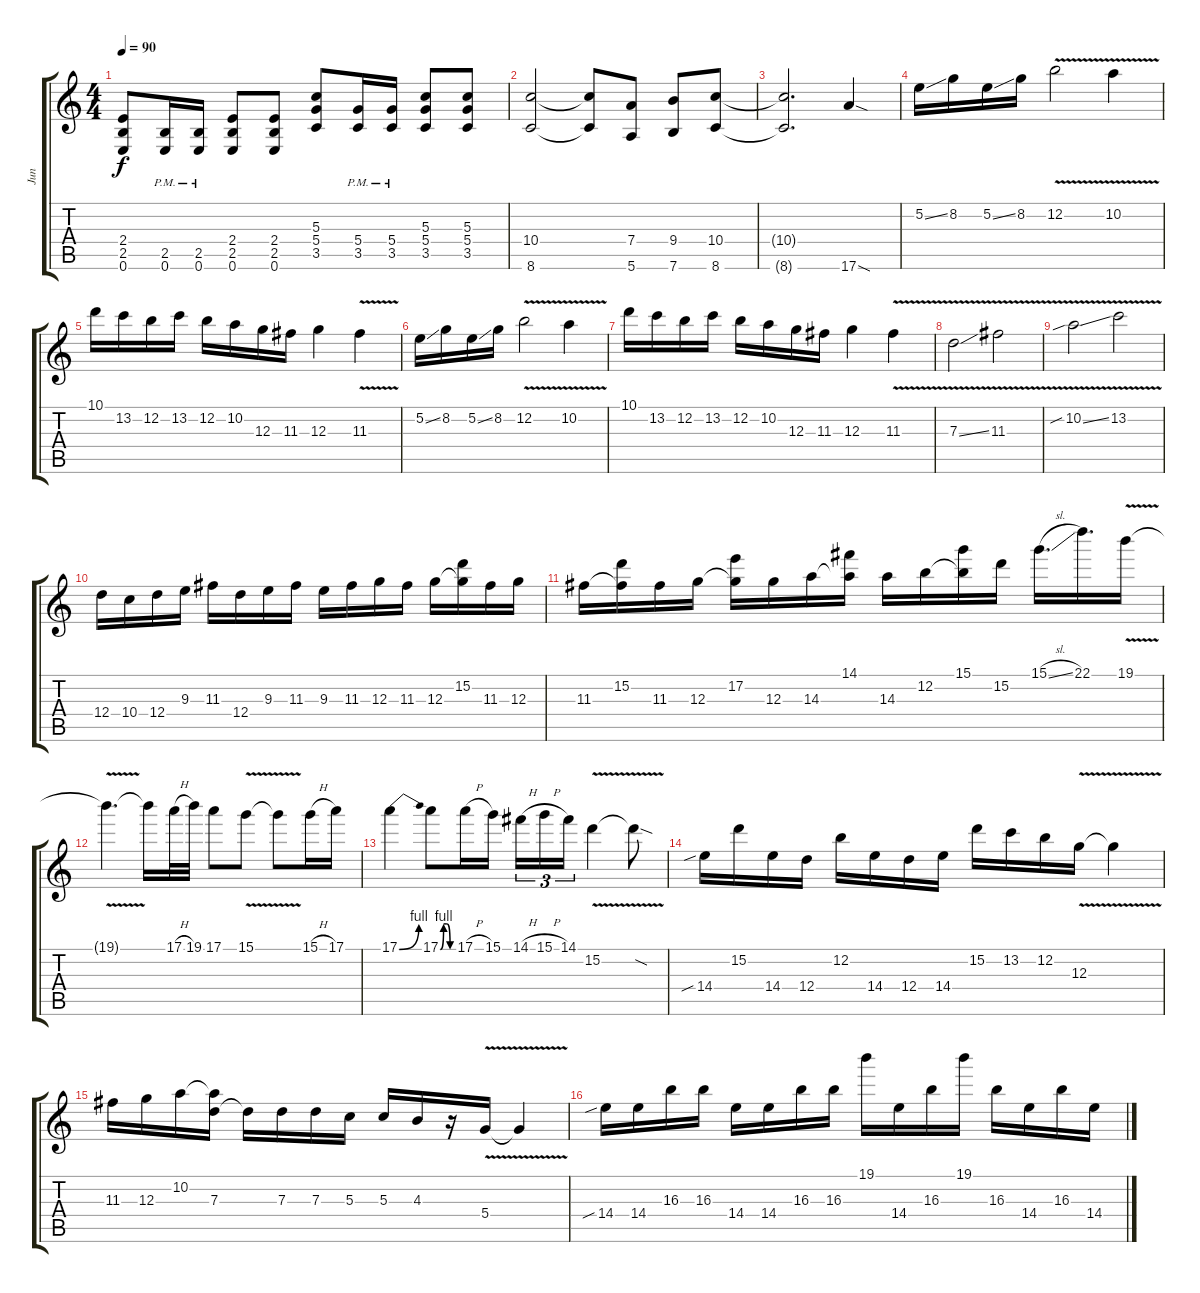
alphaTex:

\track ("Jun" "Jun") {instrument distortionguitar}
\staff {score tabs}
\tuning (E4 B3 G3 D3 A2 E2) {hide}
\ts (4 4)
\tempo 90
\clef g2
\ks c
(2.4 2.5 0.6).8{dy f} (2.5{pm} 0.6{pm}).16 (2.5{pm} 0.6{pm}).16 (2.4 2.5 0.6).8 (2.4 2.5 0.6).8 (5.3 5.4 3.5).8 (5.4{pm} 3.5{pm}).16 (5.4{pm} 3.5{pm}).16 (5.3 5.4 3.5).8 (5.3 5.4 3.5).8 |
(10.4 8.6).2 (10.4{t} 8.6{t}).8 (7.4 5.6).8 (9.4 7.6).8 (10.4 8.6).8 |
(10.4{t} 8.6{t}).2{d} 17.6{sod}.4 |
5.2{ss}.16{volume 16 balance 16} 8.2.16 5.2{ss}.16 8.2.16 12.2{v}.2 10.2{v}.4 |
10.1.16 13.2.16 12.2.16 13.2.16 12.2.16 10.2.16 12.3.16 11.3.16 12.3.4 11.3{v}.4 |
5.2{ss}.16 8.2.16 5.2{ss}.16 8.2.16 12.2{v}.2 10.2{v}.4 |
10.1.16 13.2.16 12.2.16 13.2.16 12.2.16 10.2.16 12.3.16 11.3.16 12.3.4 11.3{v}.4 |
7.3{v ss}.2 11.3{v}.2 |
10.2{v sib ss}.2 13.2{v}.2 |
12.4.16{volume 16 balance 8} 10.4.16 12.4.16 9.3.16 11.3.16 12.4.16 9.3.16 11.3.16 9.3.16 11.3.16 12.3.16 11.3.16 12.3.16 (15.2 12.3{t}).16 11.3.16 12.3.16 |
11.3.16 (15.2 11.3{t}).16 11.3.16 12.3.16 (17.2 12.3{t}).16 12.3.16 14.3.16 (14.1 14.3{t}).16 14.3.16 12.2.16 (15.1 12.2{t}).16 15.2.16 15.1{sl}.16{d} 22.1.16{d} 19.1{v}.16 |
19.1{t}.4{d} 19.1{t}.16 17.1{h}.32 19.1.32 17.1.8 15.1{v}.8 15.1{t}.8 15.1{h}.16 17.1.16 |
17.1{be (bend 0 0 60 4)}.4 17.1{be (custom 0 0 15 4 30 4 45 0 60 0)}.8 17.1{h}.16 15.1.16 14.1{h}.16{tu (3 2)} 15.1{h}.16{tu (3 2)} 14.1.16{tu (3 2)} 15.2{v}.4 15.2{sod t}.8 |
14.4{sib}.16 15.2.16 14.4.16 12.4.16 12.2.16 14.4.16 12.4.16 14.4.16 15.2.16 13.2.16 12.2.16 12.3{v}.16 12.3{t}.4 |
11.3.16 12.3.16 10.2.16 (10.2{t} 7.3).16 7.3{t}.16 7.3.16 7.3.16 5.3.16 5.3.16 4.3.16 r.16 5.4{v}.16 5.4{t}.4 |
14.4{sib}.16 14.4.16 16.3.16 16.3.16 14.4.16 14.4.16 16.3.16 16.3.16 19.1.16 14.4.16 16.3.16 19.1.16 16.3.16 14.4.16 16.3.16 14.4.16
